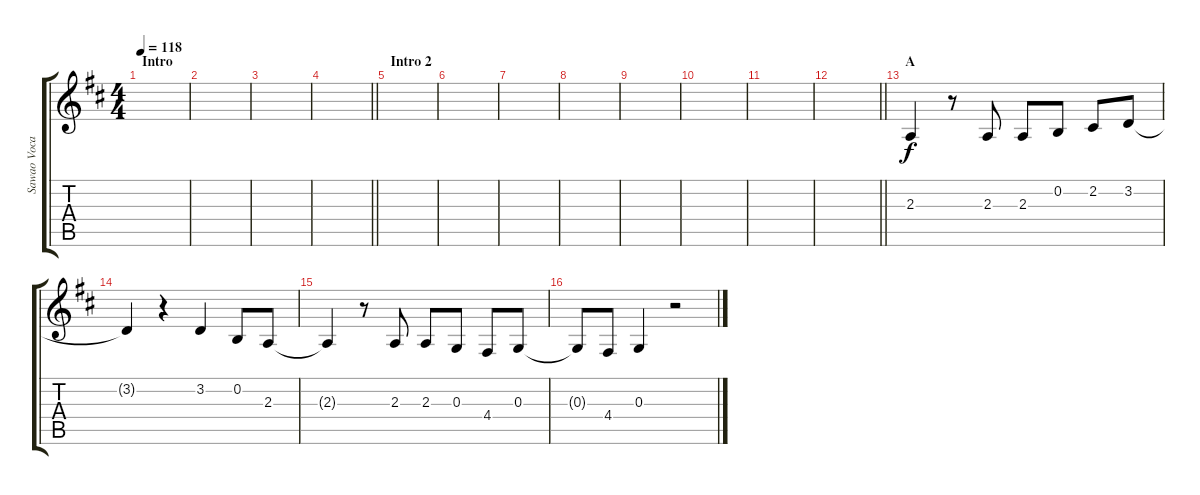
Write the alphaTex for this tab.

\track ("Sawao Vocal" "Sawao Voca") {instrument synthbrass1}
\staff {score tabs}
\tuning (E4 B3 G3 D3 A2 E2) {hide}
\ts (4 4)
\section ("" "Intro")
\tempo 118
\clef g2
\ks d
|
|
|
\barLineRight lightlight
|
\section ("" "Intro 2")
|
|
|
|
|
|
|
\barLineRight lightlight
|
\section ("" "A")
2.3.4 r.8 2.3.8 2.3.8 0.2.8 2.2.8 3.2.8 |
3.2{t}.4 r.4 3.2.4 0.2.8 2.3.8 |
2.3{t}.4 r.8 2.3.8 2.3.8 0.3.8 4.4.8 0.3.8 |
0.3{t}.8 4.4.8 0.3.4 r.2
